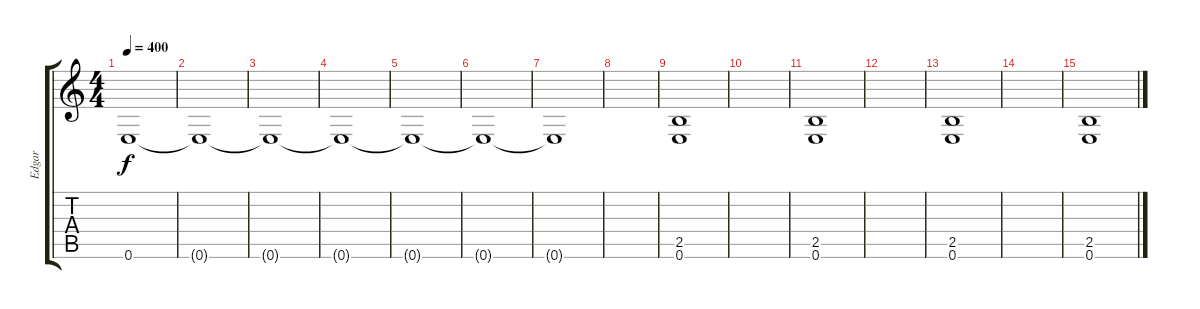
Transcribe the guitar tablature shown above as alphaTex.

\track ("Edgar" "Edgar") {instrument distortionguitar}
\staff {score tabs}
\tuning (E4 B3 G3 D3 A2 E2) {hide}
\ts (4 4)
\tempo 400
\clef g2
\ks c
0.6{t}.1{dy f} |
0.6{t}.1 |
0.6{t}.1 |
0.6{t}.1 |
0.6{t}.1 |
0.6{t}.1 |
0.6{t}.1 |
|
(2.5 0.6).1 |
|
(2.5 0.6).1 |
|
(2.5 0.6).1 |
|
(2.5 0.6).1
